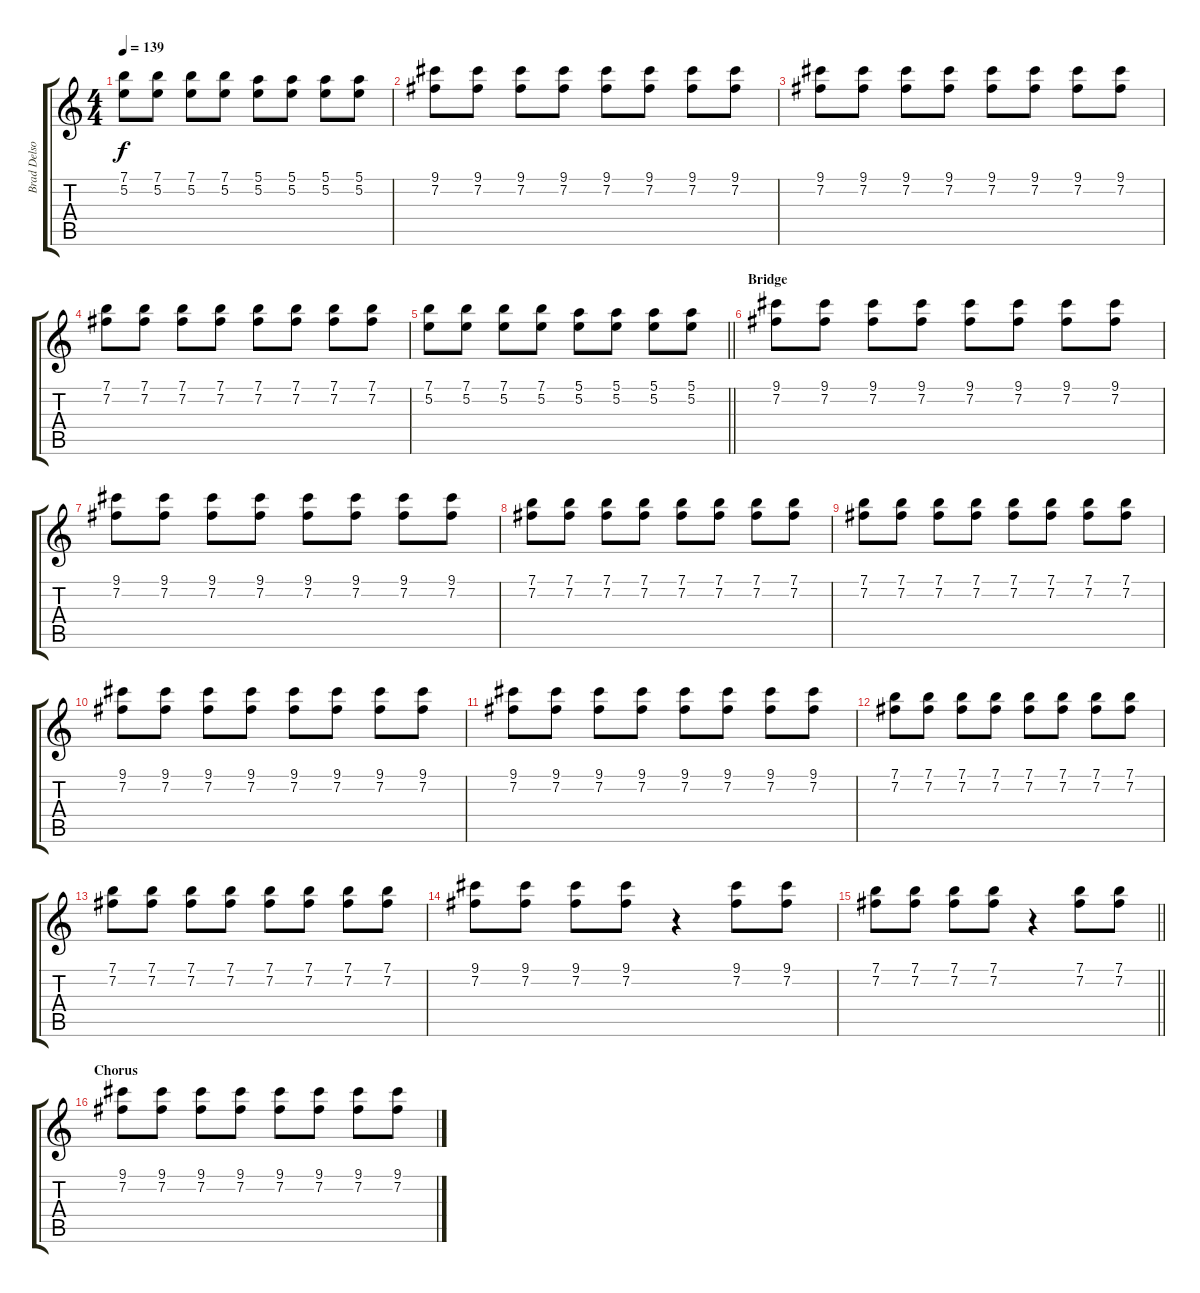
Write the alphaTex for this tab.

\track ("Brad Delson [Guitar]" "Brad Delso") {instrument distortionguitar}
\staff {score tabs}
\tuning (E4 B3 G3 D3 A2 E2) {hide}
\ts (4 4)
\tempo 139
\clef g2
\ks c
(7.1 5.2).8{dy f} (7.1 5.2).8 (7.1 5.2).8 (7.1 5.2).8 (5.1 5.2).8 (5.1 5.2).8 (5.1 5.2).8 (5.1 5.2).8 |
(9.1 7.2).8 (9.1 7.2).8 (9.1 7.2).8 (9.1 7.2).8 (9.1 7.2).8 (9.1 7.2).8 (9.1 7.2).8 (9.1 7.2).8 |
(9.1 7.2).8 (9.1 7.2).8 (9.1 7.2).8 (9.1 7.2).8 (9.1 7.2).8 (9.1 7.2).8 (9.1 7.2).8 (9.1 7.2).8 |
(7.1 7.2).8 (7.1 7.2).8 (7.1 7.2).8 (7.1 7.2).8 (7.1 7.2).8 (7.1 7.2).8 (7.1 7.2).8 (7.1 7.2).8 |
\barLineRight lightlight
(7.1 5.2).8 (7.1 5.2).8 (7.1 5.2).8 (7.1 5.2).8 (5.1 5.2).8 (5.1 5.2).8 (5.1 5.2).8 (5.1 5.2).8 |
\section ("" "Bridge")
(9.1 7.2).8 (9.1 7.2).8 (9.1 7.2).8 (9.1 7.2).8 (9.1 7.2).8 (9.1 7.2).8 (9.1 7.2).8 (9.1 7.2).8 |
(9.1 7.2).8 (9.1 7.2).8 (9.1 7.2).8 (9.1 7.2).8 (9.1 7.2).8 (9.1 7.2).8 (9.1 7.2).8 (9.1 7.2).8 |
(7.1 7.2).8 (7.1 7.2).8 (7.1 7.2).8 (7.1 7.2).8 (7.1 7.2).8 (7.1 7.2).8 (7.1 7.2).8 (7.1 7.2).8 |
(7.1 7.2).8 (7.1 7.2).8 (7.1 7.2).8 (7.1 7.2).8 (7.1 7.2).8 (7.1 7.2).8 (7.1 7.2).8 (7.1 7.2).8 |
(9.1 7.2).8 (9.1 7.2).8 (9.1 7.2).8 (9.1 7.2).8 (9.1 7.2).8 (9.1 7.2).8 (9.1 7.2).8 (9.1 7.2).8 |
(9.1 7.2).8 (9.1 7.2).8 (9.1 7.2).8 (9.1 7.2).8 (9.1 7.2).8 (9.1 7.2).8 (9.1 7.2).8 (9.1 7.2).8 |
(7.1 7.2).8 (7.1 7.2).8 (7.1 7.2).8 (7.1 7.2).8 (7.1 7.2).8 (7.1 7.2).8 (7.1 7.2).8 (7.1 7.2).8 |
(7.1 7.2).8 (7.1 7.2).8 (7.1 7.2).8 (7.1 7.2).8 (7.1 7.2).8 (7.1 7.2).8 (7.1 7.2).8 (7.1 7.2).8 |
(9.1 7.2).8 (9.1 7.2).8 (9.1 7.2).8 (9.1 7.2).8 r.4 (9.1 7.2).8 (9.1 7.2).8 |
\barLineRight lightlight
(7.1 7.2).8 (7.1 7.2).8 (7.1 7.2).8 (7.1 7.2).8 r.4 (7.1 7.2).8 (7.1 7.2).8 |
\section ("" "Chorus")
(9.1 7.2).8 (9.1 7.2).8 (9.1 7.2).8 (9.1 7.2).8 (9.1 7.2).8 (9.1 7.2).8 (9.1 7.2).8 (9.1 7.2).8
